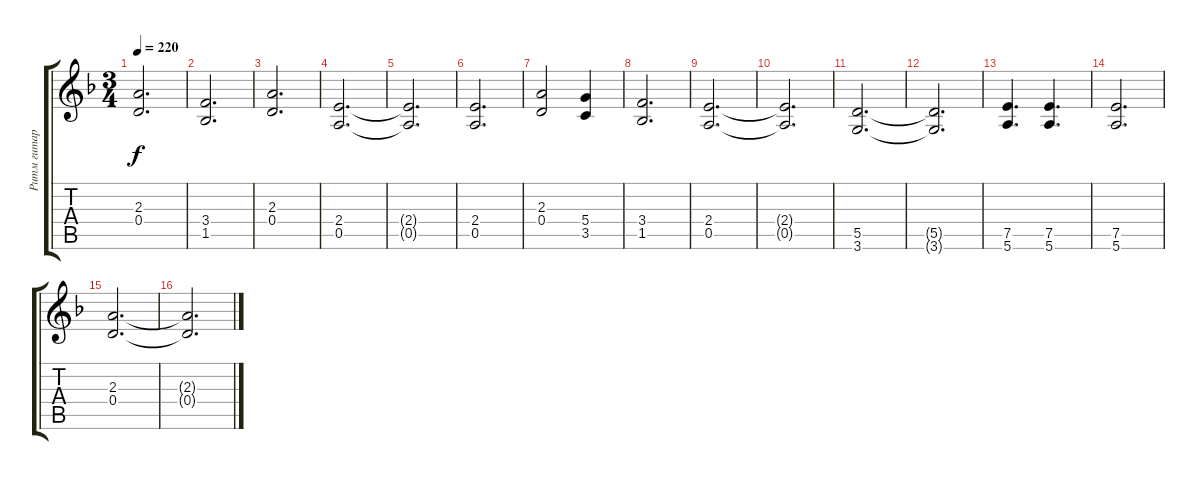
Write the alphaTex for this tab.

\track ("Ритм гитара" "Ритм гитар") {instrument distortionguitar}
\staff {score tabs}
\tuning (E4 B3 G3 D3 A2 E2) {hide}
\ts (3 4)
\tempo 220
\clef g2
\ks f
(2.3 0.4).2{d dy f} |
(3.4 1.5).2{d} |
(2.3 0.4).2{d} |
(2.4 0.5).2{d} |
(2.4{t} 0.5{t}).2{d} |
(2.4 0.5).2{d} |
(2.3 0.4).2 (5.4 3.5).4 |
(3.4 1.5).2{d} |
(2.4 0.5).2{d} |
(2.4{t} 0.5{t}).2{d} |
(5.5 3.6).2{d} |
(5.5{t} 3.6{t}).2{d} |
(7.5 5.6).4{d} (7.5 5.6).4{d} |
(7.5 5.6).2{d} |
(2.3 0.4).2{d} |
(2.3{t} 0.4{t}).2{d}
